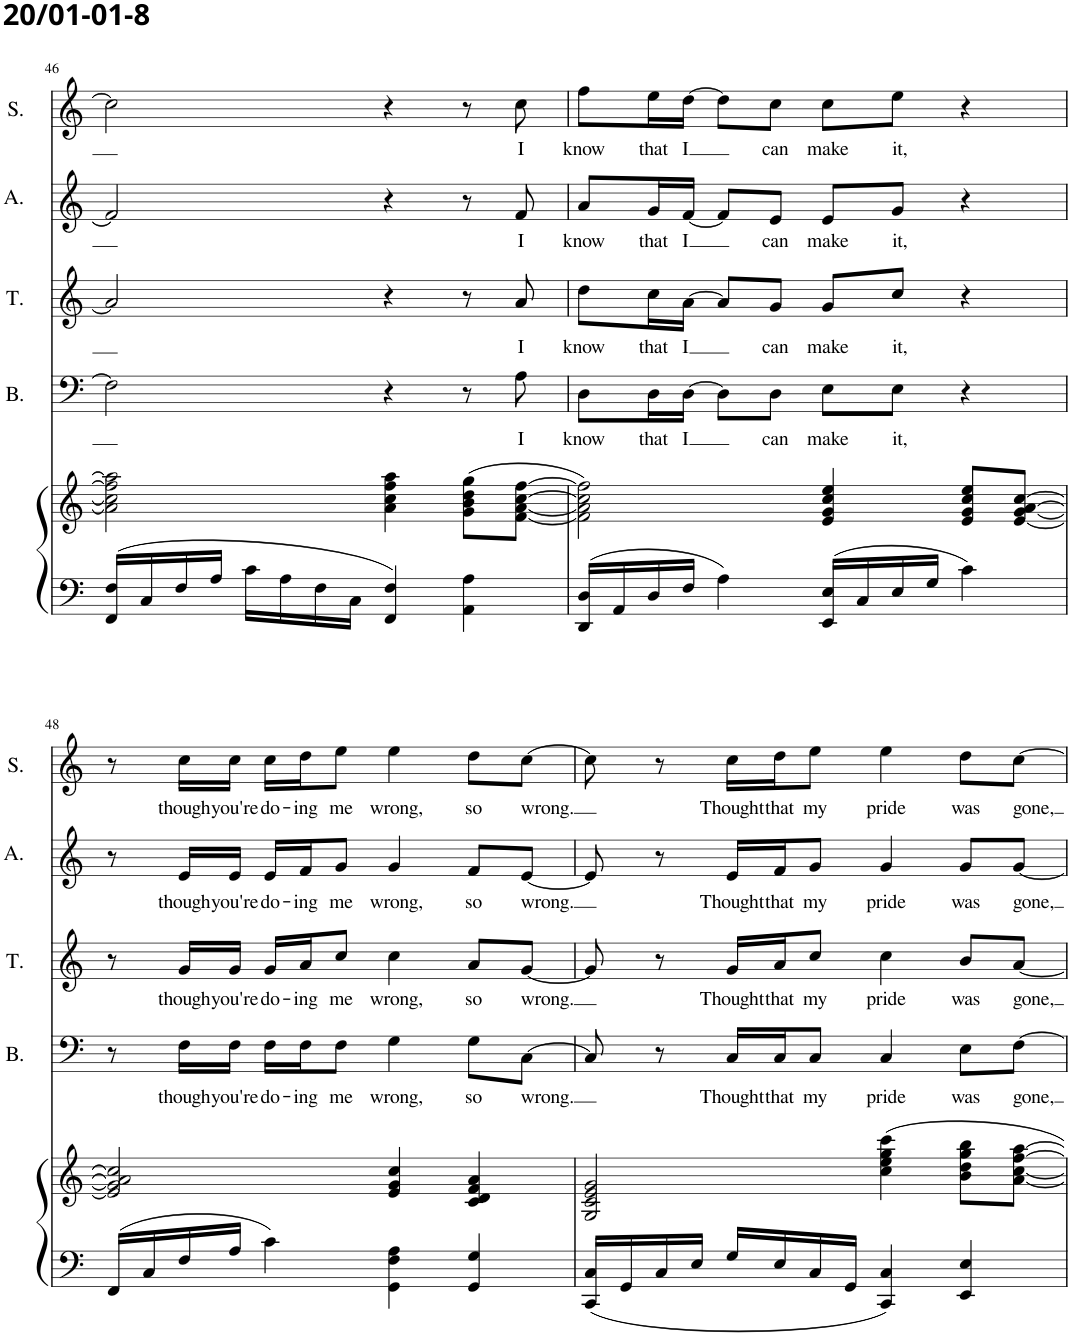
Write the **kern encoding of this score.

**kern	**kern	**kern	**text	**kern	**text	**kern	**text	**kern	**text
*part5	*part5	*part4	*part4	*part3	*part3	*part2	*part2	*part1	*part1
*staff6	*staff5	*staff4	*staff4	*staff3	*staff3	*staff2	*staff2	*staff1	*staff1
*I"Piano	*	*I"Bas	*	*I"Tenor	*	*I"Alt	*	*I"Sopraan	*
*I'Pno	*	*I'B.	*	*I'T.	*	*I'A.	*	*I'S.	*
!!LO:PB:g=z
*clefF4	*clefG2	*clefF4	*	*clefG2	*	*clefG2	*	*clefG2	*
*k[]	*k[]	*k[]	*	*k[]	*	*k[]	*	*k[]	*
*M4/4	*M4/4	*M4/4	*	*M4/4	*	*M4/4	*	*M4/4	*
*met(c)	*met(c)	*met(c)	*	*met(c)	*	*met(c)	*	*met(c)	*
=46	=46	=46	=46	=46	=46	=46	=46	=46	=46
16FF/ 16F/LL	2a\] 2cc\] 2ff\] 2aa\]	2F\]	.	2a/]	.	2f/]	.	2cc\]	.
16C/	.	.	.	.	.	.	.	.	.
16F/	.	.	.	.	.	.	.	.	.
16A/JJ	.	.	.	.	.	.	.	.	.
16c\LL	.	.	.	.	.	.	.	.	.
16A\	.	.	.	.	.	.	.	.	.
16F\	.	.	.	.	.	.	.	.	.
16C\JJ	.	.	.	.	.	.	.	.	.
4FF/ 4F/	4a\ 4cc\ 4ff\ 4aa\	4r	.	4r	.	4r	.	4r	.
4AA\ 4A\	(8g\ 8b\ 8dd\ 8gg\L	8r	.	8r	.	8r	.	8r	.
!	!	!	!LO:LY:b	!	!LO:LY:b	!	!LO:LY:b	!	!LO:LY:b
.	[8f\ [8a\ [8cc\ [8ff\J	8A\	I	8a/	I	8f/	I	8cc\	I
=47	=47	=47	=47	=47	=47	=47	=47	=47	=47
!	!	!	!LO:LY:b	!	!LO:LY:b	!	!LO:LY:b	!	!LO:LY:b
16DD/ 16D/LL	2f\] 2a\] 2cc\] 2ff\])	8D\L	know	8dd\L	know	8a/L	know	8ff\L	know
16AA/	.	.	.	.	.	.	.	.	.
!	!	!	!LO:LY:b	!	!LO:LY:b	!	!LO:LY:b	!	!LO:LY:b
16D/	.	16D\L	that	16cc\L	that	16g/L	that	16ee\L	that
!	!	!	!LO:LY:b	!	!LO:LY:b	!	!LO:LY:b	!	!LO:LY:b
16F/JJ	.	[16D\JJ	I	[16a\JJ	I	[16f/JJ	I	[16dd\JJ	I
4A\	.	8D\L]	.	8a/L]	.	8f/L]	.	8dd\L]	.
!	!	!	!LO:LY:b	!	!LO:LY:b	!	!LO:LY:b	!	!LO:LY:b
.	.	8D\J	can	8g/J	can	8e/J	can	8cc\J	can
!	!	!	!LO:LY:b	!	!LO:LY:b	!	!LO:LY:b	!	!LO:LY:b
16EE/ 16E/LL	4e/ 4g/ 4cc/ 4ee/	8E\L	make	8g/L	make	8e/L	make	8cc\L	make
16C/	.	.	.	.	.	.	.	.	.
!	!	!	!LO:LY:b	!	!LO:LY:b	!	!LO:LY:b	!	!LO:LY:b
16E/	.	8E\J	it,	8cc/J	it,	8g/J	it,	8ee\J	it,
16G/JJ	.	.	.	.	.	.	.	.	.
4c\	8e/ 8g/ 8cc/ 8ee/L	4r	.	4r	.	4r	.	4r	.
.	[8e/ [8g/ [8a/ [8cc/J	.	.	.	.	.	.	.	.
!!LO:LB:g=z
=48	=48	=48	=48	=48	=48	=48	=48	=48	=48
16FF/LL	2e/] 2g/] 2a/] 2cc/]	8r	.	8r	.	8r	.	8r	.
16C/	.	.	.	.	.	.	.	.	.
!	!	!	!LO:LY:b	!	!LO:LY:b	!	!LO:LY:b	!	!LO:LY:b
16F/	.	16F\LL	though	16g/LL	though	16e/LL	though	16cc\LL	though
!	!	!	!LO:LY:b	!	!LO:LY:b	!	!LO:LY:b	!	!LO:LY:b
16A/JJ	.	16F\JJ	you're	16g/JJ	you're	16e/JJ	you're	16cc\JJ	you're
!	!	!	!LO:LY:b	!	!LO:LY:b	!	!LO:LY:b	!	!LO:LY:b
4c\	.	16F\LL	do-	16g/LL	do-	16e/LL	do-	16cc\LL	do-
!	!	!	!LO:LY:b	!	!LO:LY:b	!	!LO:LY:b	!	!LO:LY:b
.	.	16F\J	-ing	16a/J	-ing	16f/J	-ing	16dd\J	-ing
!	!	!	!LO:LY:b	!	!LO:LY:b	!	!LO:LY:b	!	!LO:LY:b
.	.	8F\J	me	8cc/J	me	8g/J	me	8ee\J	me
!	!	!	!LO:LY:b	!	!LO:LY:b	!	!LO:LY:b	!	!LO:LY:b
4GG\ 4F\ 4A\	4e/ 4g/ 4cc/	4G\	wrong,	4cc\	wrong,	4g/	wrong,	4ee\	wrong,
!	!	!	!LO:LY:b	!	!LO:LY:b	!	!LO:LY:b	!	!LO:LY:b
4GG/ 4G/	4c/ 4d/ 4f/ 4a/	8G\L	so	8a/L	so	8f/L	so	8dd\L	so
!	!	!	!LO:LY:b	!	!LO:LY:b	!	!LO:LY:b	!	!LO:LY:b
.	.	[8C\J	wrong.	[8g/J	wrong.	[8e/J	wrong.	[8cc\J	wrong.
=49	=49	=49	=49	=49	=49	=49	=49	=49	=49
16CC/ 16C/LL	2G/ 2c/ 2e/ 2g/	8C/]	.	8g/]	.	8e/]	.	8cc\]	.
16GG/	.	.	.	.	.	.	.	.	.
16C/	.	8r	.	8r	.	8r	.	8r	.
16E/JJ	.	.	.	.	.	.	.	.	.
!	!	!	!LO:LY:b	!	!LO:LY:b	!	!LO:LY:b	!	!LO:LY:b
16G/LL	.	16C/LL	Thought	16g/LL	Thought	16e/LL	Thought	16cc\LL	Thought
!	!	!	!LO:LY:b	!	!LO:LY:b	!	!LO:LY:b	!	!LO:LY:b
16E/	.	16C/J	that	16a/J	that	16f/J	that	16dd\J	that
!	!	!	!LO:LY:b	!	!LO:LY:b	!	!LO:LY:b	!	!LO:LY:b
16C/	.	8C/J	my	8cc/J	my	8g/J	my	8ee\J	my
16GG/JJ	.	.	.	.	.	.	.	.	.
!	!	!	!LO:LY:b	!	!LO:LY:b	!	!LO:LY:b	!	!LO:LY:b
4CC/ 4C/	4cc\ 4ee\ 4gg\ 4ccc\	4C/	pride	4cc\	pride	4g/	pride	4ee\	pride
!	!	!	!LO:LY:b	!	!LO:LY:b	!	!LO:LY:b	!	!LO:LY:b
4EE/ 4E/	8b\ 8dd\ 8gg\ 8bb\L	8E\L	was	8b/L	was	8g/L	was	8dd\L	was
!	!	!	!LO:LY:b	!	!LO:LY:b	!	!LO:LY:b	!	!LO:LY:b
.	[8a\ [8cc\ [8ff\ [8aa\J	[8F\J	gone,	[8a/J	gone,	[8g/J	gone,	[8cc\J	gone,
=	=	=	=	=	=	=	=	=	=
*-	*-	*-	*-	*-	*-	*-	*-	*-	*-
